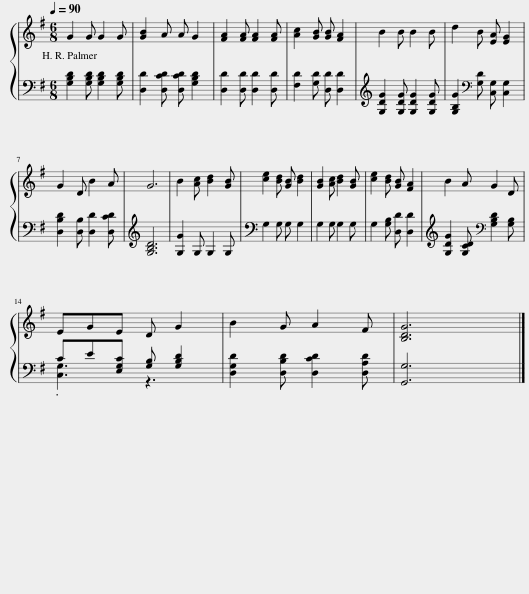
X:1
%%score { 1 | ( 2 3 ) }
L:1/8
Q:1/4=90
M:6/8
I:linebreak $
K:G
V:1 treble
V:2 bass
V:3 bass
V:1
 G2 G G2 G | [GB]2 A A G2 | [FA]2 [FA] [FA]2 [FA] | [Ac]2 [GB] [GB] [FA]2 | B2 B B2 B | %5
 d2 B [EA] [EG]2 |$ G2 D B2 A | G6 | B2 [Ac] [Bd]2 [GB] | [ce]2 [Bd] [GB] [Bd]2 | %10
 [GB]2 [Ac] [Bd]2 [GB] | [ce]2 [Bd] [GB] [FA]2 | B2 A G2 D |$ EGE D G2 | B2 G A2 F | %15
 [B,DG]6 |] %16
V:2
 [G,B,D]2 [G,B,D] [G,B,D]2 [G,B,D] | [D,D]2 [D,CD] [D,CD] [G,B,D]2 | [D,D]2 [D,D] [D,D]2 [D,D] | [F,D]2 [G,D] [D,D] [D,D]2 | [G,DG]2 [G,DG] [G,DG]2 [G,DG] | %5
 [G,B,G]2[K:bass] [G,D] [C,G,] [C,G,]2 |$ [D,B,D]2 [D,B,] [D,D]2 [D,CD] | [G,B,D]6 | [G,G]2 G, G,2 G, | G,2 G, G, G,2 | %10
 G,2 G, G,2 G, | G,2 [G,B,] [D,D] [D,D]2 | [G,DG]2 [G,CD][K:bass] [G,B,D]2 [G,B,] |$ CE[E,G,C] [G,B,] [G,B,D]2 | [D,G,D]2 [D,B,D] [D,CD]2 [D,A,D] | %15
 [G,,G,]6 |] %16
V:3
 x6 | x6 | x6 | x6 | x6 | %5
 x2[K:bass] x4 |$ x6 | x6 | x6 | x6 | %10
 x6 | x6 | x3[K:bass] x3 |$ .[C,G,]3 z3 | x6 | %15
 x6 |] %16
